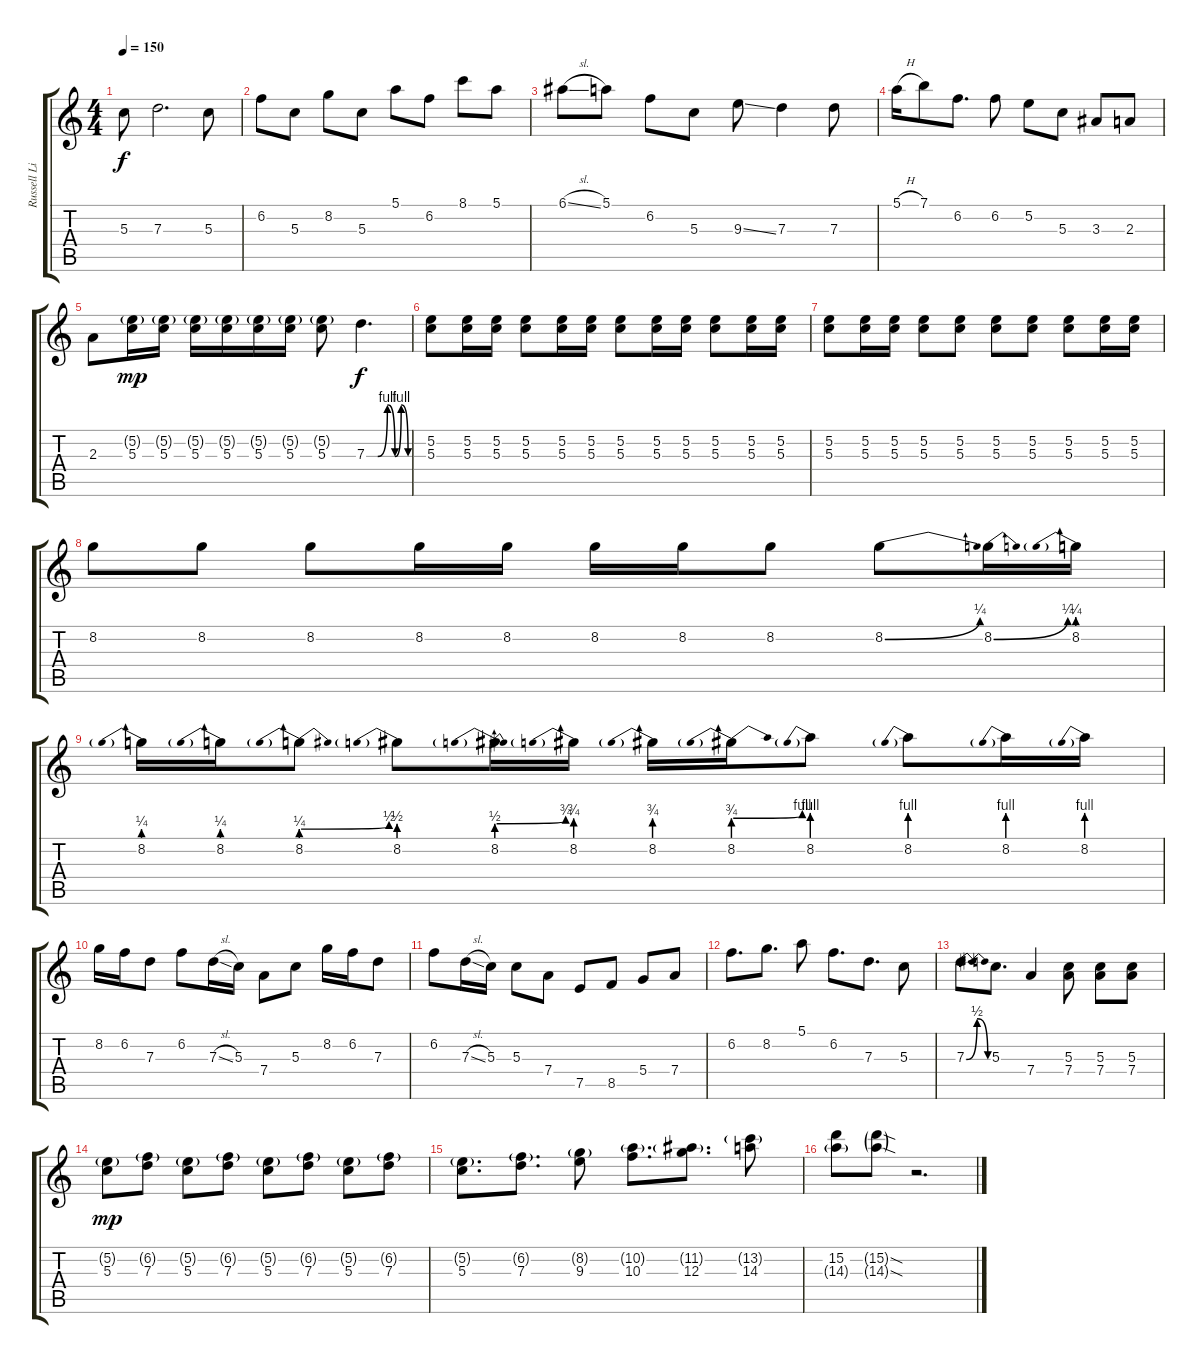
\track ("Russell Lissack" "Russell Li") {instrument acousticguitarsteel}
\staff {score tabs}
\tuning (E4 B3 G3 D3 A2 E2) {hide}
\ts (4 4)
\tempo 150
\clef g2
\ks c
5.3.8{dy f} 7.3.2{d} 5.3.8 |
6.2.8 5.3.8 8.2.8 5.3.8 5.1.8 6.2.8 8.1.8 5.1.8 |
6.1{sl}.8 5.1.8 6.2.8 5.3.8 9.3{ss}.8 7.3.4 7.3.8 |
5.1{h}.16 7.1.8 6.2.8{d} 6.2.8 5.2.8 5.3.8 3.3.8 2.3.8 |
2.3.8 (5.2{g} 5.3).16{dy mp} (5.2{g} 5.3).16 (5.2{g} 5.3).16 (5.2{g} 5.3).16 (5.2{g} 5.3).16 (5.2{g} 5.3).16 (5.2{g} 5.3).8 7.3{be (custom 0 0 16 0 30 4 41 0 50 4 60 0)}.4{d dy f} |
(5.2 5.3).8 (5.2 5.3).16 (5.2 5.3).16 (5.2 5.3).8 (5.2 5.3).16 (5.2 5.3).16 (5.2 5.3).8 (5.2 5.3).16 (5.2 5.3).16 (5.2 5.3).8 (5.2 5.3).16 (5.2 5.3).16 |
(5.2 5.3).8 (5.2 5.3).16 (5.2 5.3).16 (5.2 5.3).8 (5.2 5.3).8 (5.2 5.3).8 (5.2 5.3).8 (5.2 5.3).8 (5.2 5.3).16 (5.2 5.3).16 |
8.2.8 8.2.8 8.2.8 8.2.16 8.2.16 8.2.16 8.2.16 8.2.8 8.2{be (bend 0 0 60 1)}.8 8.2{be (bend 0 0 60 1)}.16 8.2{be (prebend 0 1 60 1)}.16 |
8.2{be (prebend 0 1 60 1)}.16 8.2{be (prebend 0 1 60 1)}.16 8.2{be (prebendbend 0 1 60 2)}.8 8.2{be (prebend 0 2 60 2)}.8 8.2{be (prebendbend 0 2 60 3)}.16 8.2{be (prebend 0 3 60 3)}.16 8.2{be (prebend 0 3 60 3)}.16 8.2{be (prebendbend 0 3 60 4)}.16 8.2{be (prebend 0 4 60 4)}.8 8.2{be (prebend 0 4 60 4)}.8 8.2{be (prebend 0 4 60 4)}.16 8.2{be (prebend 0 4 60 4)}.16 |
8.2.16 6.2.16 7.3.8 6.2.8 7.3{sl}.16 5.3.16 7.4.8 5.3.8 8.2.16 6.2.16 7.3.8 |
6.2.8 7.3{sl}.16 5.3.16 5.3.8 7.4.8 7.5.8 8.5.8 5.4.8 7.4.8 |
6.2.8{d} 8.2.8{d} 5.1.8 6.2.8{d} 7.3.8{d} 5.3.8 |
7.3{be (bendrelease 0 0 30 2 30 2 60 0)}.8{d} 5.3.8{d} 7.4.4 (5.3 7.4).8 (5.3 7.4).8 (5.3 7.4).8 |
(5.2{g} 5.3).8{dy mp} (6.2{g} 7.3).8 (5.2{g} 5.3).8 (6.2{g} 7.3).8 (5.2{g} 5.3).8 (6.2{g} 7.3).8 (5.2{g} 5.3).8 (6.2{g} 7.3).8 |
(5.2{g} 5.3).8{d} (6.2{g} 7.3).8{d} (8.2{g} 9.3).8 (10.2{g} 10.3).8{d} (11.2{g} 12.3).8{d} (13.2{g} 14.3).8 |
(15.2 14.3{g}).8 (15.2{sod g} 14.3{sod g}).8 r.2{d}
